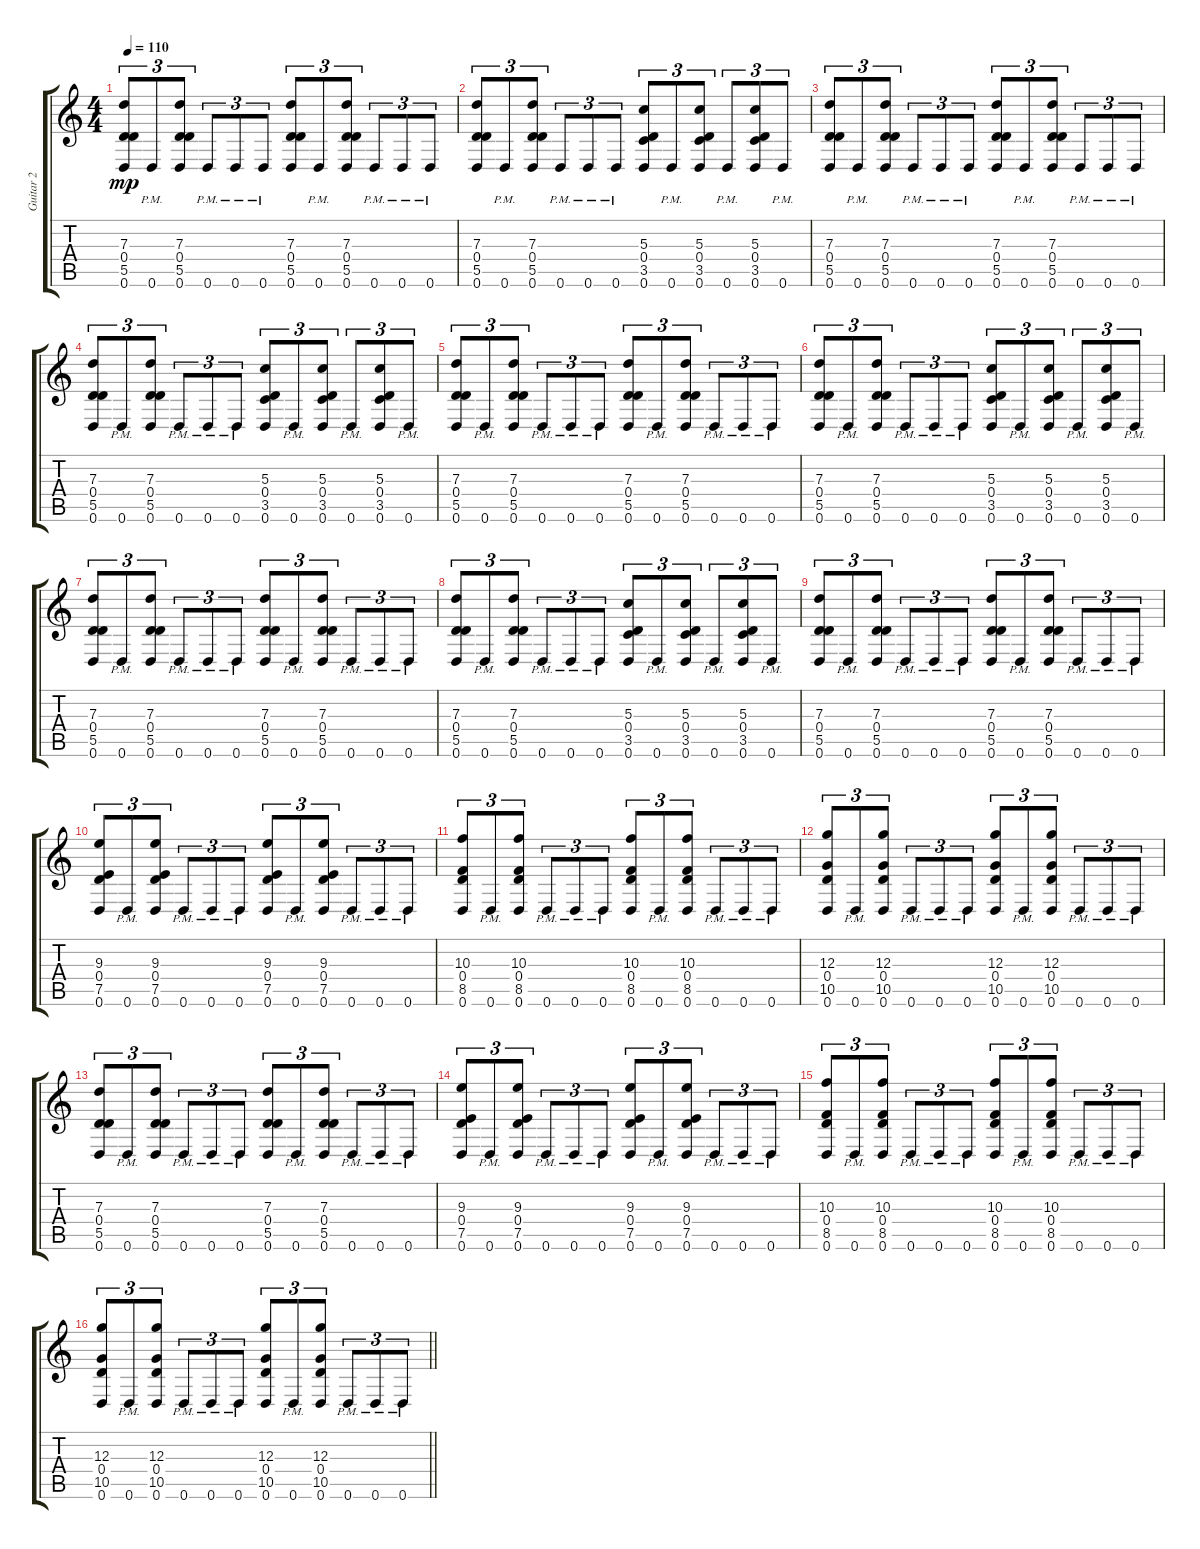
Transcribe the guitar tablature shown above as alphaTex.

\track ("Guitar 2" "Guitar 2") {instrument distortionguitar}
\staff {score tabs}
\tuning (E4 B3 G3 D3 A2 D2) {hide}
\ts (4 4)
\tempo 110
\clef g2
\ks c
(7.3 0.4 5.5 0.6).8{tu (3 2) dy mp} 0.6{pm}.8{tu (3 2)} (7.3 0.4 5.5 0.6).8{tu (3 2)} 0.6{pm}.8{tu (3 2)} 0.6{pm}.8{tu (3 2)} 0.6{pm}.8{tu (3 2)} (7.3 0.4 5.5 0.6).8{tu (3 2)} 0.6{pm}.8{tu (3 2)} (7.3 0.4 5.5 0.6).8{tu (3 2)} 0.6{pm}.8{tu (3 2)} 0.6{pm}.8{tu (3 2)} 0.6{pm}.8{tu (3 2)} |
(7.3 0.4 5.5 0.6).8{tu (3 2)} 0.6{pm}.8{tu (3 2)} (7.3 0.4 5.5 0.6).8{tu (3 2)} 0.6{pm}.8{tu (3 2)} 0.6{pm}.8{tu (3 2)} 0.6{pm}.8{tu (3 2)} (5.3 0.4 3.5 0.6).8{tu (3 2)} 0.6{pm}.8{tu (3 2)} (5.3 0.4 3.5 0.6).8{tu (3 2)} 0.6{pm}.8{tu (3 2)} (5.3 0.4 3.5 0.6).8{tu (3 2)} 0.6{pm}.8{tu (3 2)} |
(7.3 0.4 5.5 0.6).8{tu (3 2)} 0.6{pm}.8{tu (3 2)} (7.3 0.4 5.5 0.6).8{tu (3 2)} 0.6{pm}.8{tu (3 2)} 0.6{pm}.8{tu (3 2)} 0.6{pm}.8{tu (3 2)} (7.3 0.4 5.5 0.6).8{tu (3 2)} 0.6{pm}.8{tu (3 2)} (7.3 0.4 5.5 0.6).8{tu (3 2)} 0.6{pm}.8{tu (3 2)} 0.6{pm}.8{tu (3 2)} 0.6{pm}.8{tu (3 2)} |
(7.3 0.4 5.5 0.6).8{tu (3 2)} 0.6{pm}.8{tu (3 2)} (7.3 0.4 5.5 0.6).8{tu (3 2)} 0.6{pm}.8{tu (3 2)} 0.6{pm}.8{tu (3 2)} 0.6{pm}.8{tu (3 2)} (5.3 0.4 3.5 0.6).8{tu (3 2)} 0.6{pm}.8{tu (3 2)} (5.3 0.4 3.5 0.6).8{tu (3 2)} 0.6{pm}.8{tu (3 2)} (5.3 0.4 3.5 0.6).8{tu (3 2)} 0.6{pm}.8{tu (3 2)} |
(7.3 0.4 5.5 0.6).8{tu (3 2)} 0.6{pm}.8{tu (3 2)} (7.3 0.4 5.5 0.6).8{tu (3 2)} 0.6{pm}.8{tu (3 2)} 0.6{pm}.8{tu (3 2)} 0.6{pm}.8{tu (3 2)} (7.3 0.4 5.5 0.6).8{tu (3 2)} 0.6{pm}.8{tu (3 2)} (7.3 0.4 5.5 0.6).8{tu (3 2)} 0.6{pm}.8{tu (3 2)} 0.6{pm}.8{tu (3 2)} 0.6{pm}.8{tu (3 2)} |
(7.3 0.4 5.5 0.6).8{tu (3 2)} 0.6{pm}.8{tu (3 2)} (7.3 0.4 5.5 0.6).8{tu (3 2)} 0.6{pm}.8{tu (3 2)} 0.6{pm}.8{tu (3 2)} 0.6{pm}.8{tu (3 2)} (5.3 0.4 3.5 0.6).8{tu (3 2)} 0.6{pm}.8{tu (3 2)} (5.3 0.4 3.5 0.6).8{tu (3 2)} 0.6{pm}.8{tu (3 2)} (5.3 0.4 3.5 0.6).8{tu (3 2)} 0.6{pm}.8{tu (3 2)} |
(7.3 0.4 5.5 0.6).8{tu (3 2)} 0.6{pm}.8{tu (3 2)} (7.3 0.4 5.5 0.6).8{tu (3 2)} 0.6{pm}.8{tu (3 2)} 0.6{pm}.8{tu (3 2)} 0.6{pm}.8{tu (3 2)} (7.3 0.4 5.5 0.6).8{tu (3 2)} 0.6{pm}.8{tu (3 2)} (7.3 0.4 5.5 0.6).8{tu (3 2)} 0.6{pm}.8{tu (3 2)} 0.6{pm}.8{tu (3 2)} 0.6{pm}.8{tu (3 2)} |
(7.3 0.4 5.5 0.6).8{tu (3 2)} 0.6{pm}.8{tu (3 2)} (7.3 0.4 5.5 0.6).8{tu (3 2)} 0.6{pm}.8{tu (3 2)} 0.6{pm}.8{tu (3 2)} 0.6{pm}.8{tu (3 2)} (5.3 0.4 3.5 0.6).8{tu (3 2)} 0.6{pm}.8{tu (3 2)} (5.3 0.4 3.5 0.6).8{tu (3 2)} 0.6{pm}.8{tu (3 2)} (5.3 0.4 3.5 0.6).8{tu (3 2)} 0.6{pm}.8{tu (3 2)} |
(7.3 0.4 5.5 0.6).8{tu (3 2)} 0.6{pm}.8{tu (3 2)} (7.3 0.4 5.5 0.6).8{tu (3 2)} 0.6{pm}.8{tu (3 2)} 0.6{pm}.8{tu (3 2)} 0.6{pm}.8{tu (3 2)} (7.3 0.4 5.5 0.6).8{tu (3 2)} 0.6{pm}.8{tu (3 2)} (7.3 0.4 5.5 0.6).8{tu (3 2)} 0.6{pm}.8{tu (3 2)} 0.6{pm}.8{tu (3 2)} 0.6{pm}.8{tu (3 2)} |
(9.3 0.4 7.5 0.6).8{tu (3 2)} 0.6{pm}.8{tu (3 2)} (9.3 0.4 7.5 0.6).8{tu (3 2)} 0.6{pm}.8{tu (3 2)} 0.6{pm}.8{tu (3 2)} 0.6{pm}.8{tu (3 2)} (9.3 0.4 7.5 0.6).8{tu (3 2)} 0.6{pm}.8{tu (3 2)} (9.3 0.4 7.5 0.6).8{tu (3 2)} 0.6{pm}.8{tu (3 2)} 0.6{pm}.8{tu (3 2)} 0.6{pm}.8{tu (3 2)} |
(10.3 0.4 8.5 0.6).8{tu (3 2)} 0.6{pm}.8{tu (3 2)} (10.3 0.4 8.5 0.6).8{tu (3 2)} 0.6{pm}.8{tu (3 2)} 0.6{pm}.8{tu (3 2)} 0.6{pm}.8{tu (3 2)} (10.3 0.4 8.5 0.6).8{tu (3 2)} 0.6{pm}.8{tu (3 2)} (10.3 0.4 8.5 0.6).8{tu (3 2)} 0.6{pm}.8{tu (3 2)} 0.6{pm}.8{tu (3 2)} 0.6{pm}.8{tu (3 2)} |
(12.3 0.4 10.5 0.6).8{tu (3 2)} 0.6{pm}.8{tu (3 2)} (12.3 0.4 10.5 0.6).8{tu (3 2)} 0.6{pm}.8{tu (3 2)} 0.6{pm}.8{tu (3 2)} 0.6{pm}.8{tu (3 2)} (12.3 0.4 10.5 0.6).8{tu (3 2)} 0.6{pm}.8{tu (3 2)} (12.3 0.4 10.5 0.6).8{tu (3 2)} 0.6{pm}.8{tu (3 2)} 0.6{pm}.8{tu (3 2)} 0.6{pm}.8{tu (3 2)} |
(7.3 0.4 5.5 0.6).8{tu (3 2)} 0.6{pm}.8{tu (3 2)} (7.3 0.4 5.5 0.6).8{tu (3 2)} 0.6{pm}.8{tu (3 2)} 0.6{pm}.8{tu (3 2)} 0.6{pm}.8{tu (3 2)} (7.3 0.4 5.5 0.6).8{tu (3 2)} 0.6{pm}.8{tu (3 2)} (7.3 0.4 5.5 0.6).8{tu (3 2)} 0.6{pm}.8{tu (3 2)} 0.6{pm}.8{tu (3 2)} 0.6{pm}.8{tu (3 2)} |
(9.3 0.4 7.5 0.6).8{tu (3 2)} 0.6{pm}.8{tu (3 2)} (9.3 0.4 7.5 0.6).8{tu (3 2)} 0.6{pm}.8{tu (3 2)} 0.6{pm}.8{tu (3 2)} 0.6{pm}.8{tu (3 2)} (9.3 0.4 7.5 0.6).8{tu (3 2)} 0.6{pm}.8{tu (3 2)} (9.3 0.4 7.5 0.6).8{tu (3 2)} 0.6{pm}.8{tu (3 2)} 0.6{pm}.8{tu (3 2)} 0.6{pm}.8{tu (3 2)} |
(10.3 0.4 8.5 0.6).8{tu (3 2)} 0.6{pm}.8{tu (3 2)} (10.3 0.4 8.5 0.6).8{tu (3 2)} 0.6{pm}.8{tu (3 2)} 0.6{pm}.8{tu (3 2)} 0.6{pm}.8{tu (3 2)} (10.3 0.4 8.5 0.6).8{tu (3 2)} 0.6{pm}.8{tu (3 2)} (10.3 0.4 8.5 0.6).8{tu (3 2)} 0.6{pm}.8{tu (3 2)} 0.6{pm}.8{tu (3 2)} 0.6{pm}.8{tu (3 2)} |
\barLineRight lightlight
(12.3 0.4 10.5 0.6).8{tu (3 2)} 0.6{pm}.8{tu (3 2)} (12.3 0.4 10.5 0.6).8{tu (3 2)} 0.6{pm}.8{tu (3 2)} 0.6{pm}.8{tu (3 2)} 0.6{pm}.8{tu (3 2)} (12.3 0.4 10.5 0.6).8{tu (3 2)} 0.6{pm}.8{tu (3 2)} (12.3 0.4 10.5 0.6).8{tu (3 2)} 0.6{pm}.8{tu (3 2)} 0.6{pm}.8{tu (3 2)} 0.6{pm}.8{tu (3 2)}
